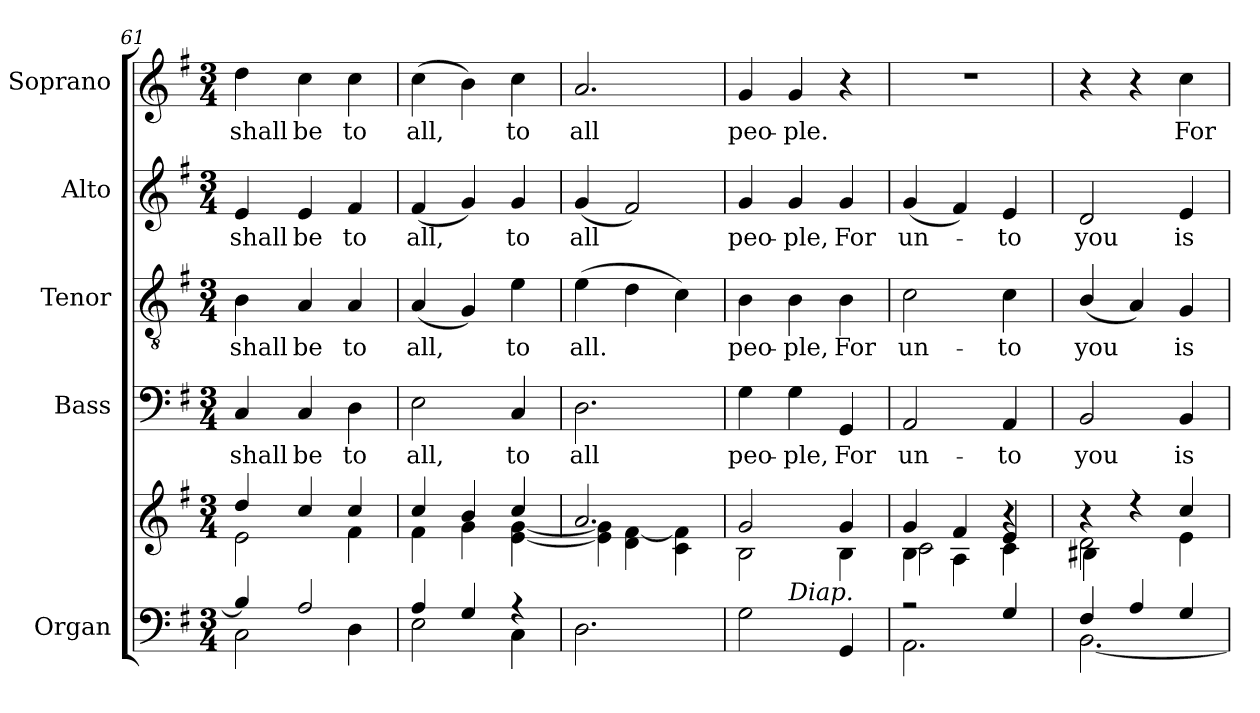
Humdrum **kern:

**kern	**kern	**kern	**text	**kern	**text	**kern	**text	**kern	**text
*part5	*part5	*part4	*part4	*part3	*part3	*part2	*part2	*part1	*part1
*staff6	*staff5	*staff4	*staff4	*staff3	*staff3	*staff2	*staff2	*staff1	*staff1
*I"Organ	*	*I"Bass	*	*I"Tenor	*	*I"Alto	*	*I"Soprano	*
*I'Org.	*	*I'B.	*	*I'T.	*	*I'A.	*	*I'S.	*
*clefF4	*clefG2	*clefF4	*	*clefGv2	*	*clefG2	*	*clefG2	*
*	*	*	*	*ITrd7c12	*	*	*	*	*
*k[f#]	*k[f#]	*k[f#]	*	*k[f#]	*	*k[f#]	*	*k[f#]	*
*G:	*G:	*G:	*	*G:	*	*G:	*	*G:	*
*M3/4	*M3/4	*M3/4	*	*M3/4	*	*M3/4	*	*M3/4	*
=61	=61	=61	=61	=61	=61	=61	=61	=61	=61
*^	*^	*	*	*	*	*	*	*	*
!	!	!	!	!	!LO:LY:b:color=#000000	!	!	!	!	!	!
!	!	!	!	!	!	!	!LO:LY:b:color=#000000	!	!	!	!
!	!	!	!	!	!	!	!	!	!LO:LY:b:color=#000000	!	!
!	!	!	!	!	!	!	!	!	!	!	!LO:LY:b:color=#000000
4Bi/]	2Ci\	4ddi/	2ei\	4Ci/	shall	4BBi\	shall	4ei/	shall	4ddi\	shall
!	!	!	!	!	!LO:LY:b:color=#000000	!	!	!	!	!	!
!	!	!	!	!	!	!	!LO:LY:b:color=#000000	!	!	!	!
!	!	!	!	!	!	!	!	!	!LO:LY:b:color=#000000	!	!
!	!	!	!	!	!	!	!	!	!	!	!LO:LY:b:color=#000000
2Ai/	.	4cci/	.	4Ci/	be	4AAi/	be	4ei/	be	4cci\	be
!	!	!	!	!	!LO:LY:b:color=#000000	!	!	!	!	!	!
!	!	!	!	!	!	!	!LO:LY:b:color=#000000	!	!	!	!
!	!	!	!	!	!	!	!	!	!LO:LY:b:color=#000000	!	!
!	!	!	!	!	!	!	!	!	!	!	!LO:LY:b:color=#000000
.	4Di\	4cci/	4f#i\	4Di\	to	4AAi/	to	4f#i/	to	4cci\	to
!!LO:PB:g=z
=62	=62	=62	=62	=62	=62	=62	=62	=62	=62	=62	=62
!	!	!	!	!	!LO:LY:b:color=#000000	!	!	!	!	!	!
!	!	!	!	!	!	!	!LO:LY:b:color=#000000	!	!	!	!
!	!	!	!	!	!	!	!	!	!LO:LY:b:color=#000000	!	!
!	!	!	!	!	!	!	!	!	!	!	!LO:LY:b:color=#000000
4Ai/	2Ei\	4cci/	4f#i\	2Ei\	all,	(4AAi/	all,	(4f#i/	all,	(4cci\	all,
4Gi/	.	4bi/	4gi\	.	.	4GGi/)	.	4gi/)	.	4bi\)	.
!	!	!	!	!	!LO:LY:b:color=#000000	!	!	!	!	!	!
!	!	!	!	!	!	!	!LO:LY:b:color=#000000	!	!	!	!
!	!	!	!	!	!	!	!	!	!LO:LY:b:color=#000000	!	!
!	!	!	!	!	!	!	!	!	!	!	!LO:LY:b:color=#000000
4r	4Ci\	4cci/	[<4ei\ [<4gi	4Ci/	to	4Ei\	to	4gi/	to	4cci\	to
*v	*v	*	*	*	*	*	*	*	*	*	*
=63	=63	=63	=63	=63	=63	=63	=63	=63	=63	=63
*^	*	*	*	*	*	*	*	*	*	*
!	!	!	!	!	!LO:LY:b:color=#000000	!	!	!	!	!	!
*v	*v	*	*	*	*	*	*	*	*	*	*
*^	*	*	*	*	*	*	*	*	*	*
!	!	!	!	!	!	!	!LO:LY:b:color=#000000	!	!	!	!
*v	*v	*	*	*	*	*	*	*	*	*	*
*^	*	*	*	*	*	*	*	*	*	*
!	!	!	!	!	!	!	!	!	!LO:LY:b:color=#000000	!	!
*v	*v	*	*	*	*	*	*	*	*	*	*
*^	*	*	*	*	*	*	*	*	*	*
!	!	!	!	!	!	!	!	!	!	!	!LO:LY:b:color=#000000
*v	*v	*	*	*	*	*	*	*	*	*	*
2.Di\	2.ai/	4ei\] 4gi]	2.Di\	all	(4Ei\	all.	(4gi/	all	2.ai/	all
.	.	4di\ [<4f#i	.	.	4Di\	.	2f#i/)	.	.	.
.	.	4ci\ 4f#i]	.	.	4Ci\)	.	.	.	.	.
=64	=64	=64	=64	=64	=64	=64	=64	=64	=64	=64
!	!	!	!	!LO:LY:b:color=#000000	!	!	!	!	!	!
!	!	!	!	!	!	!LO:LY:b:color=#000000	!	!	!	!
!	!	!	!	!	!	!	!	!LO:LY:b:color=#000000	!	!
!	!	!	!	!	!	!	!	!	!	!LO:LY:b:color=#000000
*	*	*^	*	*	*	*	*	*	*	*
2Gi\	2gi/	2Bi\	4ryy	4Gi\	peo-	4BBi\	peo-	4gi/	peo-	4gi/	peo-
!	!	!	!	!	!LO:LY:b:color=#000000	!	!	!	!	!	!
!	!	!	!	!	!	!	!LO:LY:b:color=#000000	!	!	!	!
!	!	!	!	!	!	!	!	!	!LO:LY:b:color=#000000	!	!
!	!	!	!LO:TX:b:i:t=Diap.	!	!	!	!	!	!	!	!
!	!	!	!	!	!	!	!	!	!	!	!LO:LY:b:color=#000000
.	.	.	2ryy	4Gi\	-ple,	4BBi\	-ple,	4gi/	-ple,	4gi/	-ple.
!	!	!	!	!	!LO:LY:b:color=#000000	!	!	!	!	!	!
!	!	!	!	!	!	!	!LO:LY:b:color=#000000	!	!	!	!
!	!	!	!	!	!	!	!	!	!LO:LY:b:color=#000000	!	!
4GGi/	4gi/	4Bi\	.	4GGi/	For	4BBi\	For	4gi/	For	4r	.
=65	=65	=65	=65	=65	=65	=65	=65	=65	=65	=65	=65
*^	*	*	*	*	*	*	*	*	*	*	*
!	!	!	!	!	!	!LO:LY:b:color=#000000	!	!	!	!	!	!
!	!	!	!	!	!	!	!	!LO:LY:b:color=#000000	!	!	!	!
!	!	!	!	!	!	!	!	!	!	!LO:LY:b:color=#000000	!LO:N:vis=1	!
2r	2.AAi\	4gi/	4Bi\	2ci\	2AAi/	un-	2Ci\	un-	(4gi/	un-	2.r	.
.	.	4f#i/	4Ai\	.	.	.	.	.	4f#i/)	.	.	.
!	!	!	!	!	!	!LO:LY:b:color=#000000	!	!	!	!	!	!
!	!	!	!	!	!	!	!	!LO:LY:b:color=#000000	!	!	!	!
!	!	!	!	!	!	!	!	!	!	!LO:LY:b:color=#000000	!	!
4Gi/	.	4ei/	4ci\	4r	4AAi/	-to	4Ci\	-to	4ei/	-to	.	.
=66	=66	=66	=66	=66	=66	=66	=66	=66	=66	=66	=66	=66
!	!	!	!	!	!	!LO:LY:b:color=#000000	!	!	!	!	!	!
!	!	!	!	!	!	!	!	!LO:LY:b:color=#000000	!	!	!	!
!	!	!	!	!	!	!	!	!	!	!LO:LY:b:color=#000000	!	!
4F#i/	[<2.BBi\	4r	2di\	4B#Xi\	2BBi/	you	(4BBi/	you	2di/	you	4r	.
4Ai/	.	4r	.	2ryy	.	.	4AAi/)	.	.	.	4r	.
!	!	!	!	!	!	!LO:LY:b:color=#000000	!	!	!	!	!	!
!	!	!	!	!	!	!	!	!LO:LY:b:color=#000000	!	!	!	!
!	!	!	!	!	!	!	!	!	!	!LO:LY:b:color=#000000	!	!
!	!	!	!	!	!	!	!	!	!	!	!	!LO:LY:b:color=#000000
4Gi/	.	4cci/	4ei\	.	4BBi/	is	4GGi/	is	4ei/	is	4cci\	For
*v	*v	*	*	*	*	*	*	*	*	*	*	*
*	*v	*v	*v	*	*	*	*	*	*	*	*
=	=	=	=	=	=	=	=	=	=
*-	*-	*-	*-	*-	*-	*-	*-	*-	*-
